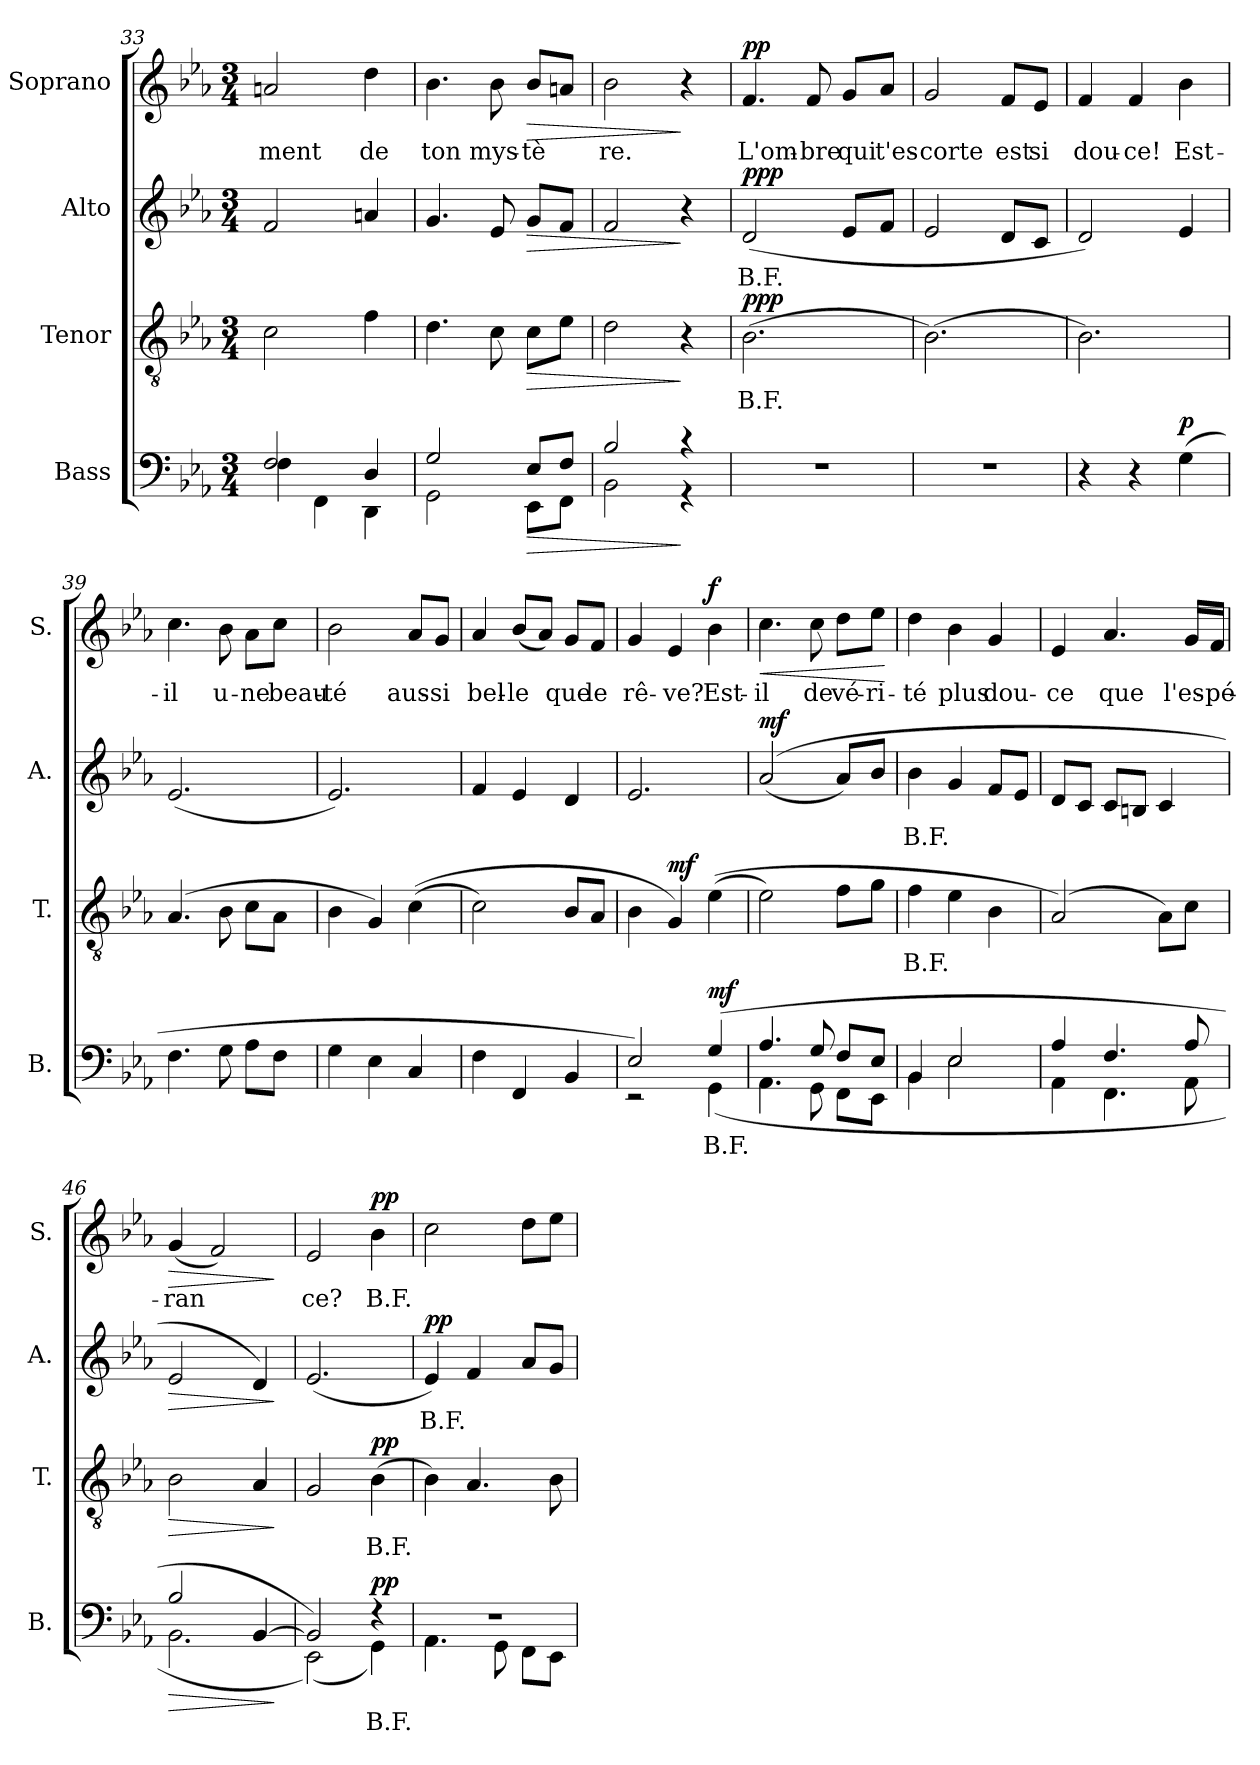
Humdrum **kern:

**kern	**text	**dynam	**kern	**text	**dynam	**kern	**text	**dynam	**kern	**text	**dynam
*part4	*part4	*part4	*part3	*part3	*part3	*part2	*part2	*part2	*part1	*part1	*part1
*staff4	*staff4	*staff4	*staff3	*staff3	*staff3	*staff2	*staff2	*staff2	*staff1	*staff1	*staff1
*I"Bass	*	*	*I"Tenor	*	*	*I"Alto	*	*	*I"Soprano	*	*
*I'B.	*	*	*I'T.	*	*	*I'A.	*	*	*I'S.	*	*
*clefF4	*	*	*clefGv2	*	*	*clefG2	*	*	*clefG2	*	*
*k[b-e-a-]	*	*	*k[b-e-a-]	*	*	*k[b-e-a-]	*	*	*k[b-e-a-]	*	*
*M3/4	*	*	*M3/4	*	*	*M3/4	*	*	*M3/4	*	*
=33	=33	=33	=33	=33	=33	=33	=33	=33	=33	=33	=33
*^	*	*	*	*	*	*	*	*	*	*	*
!	!	!	!	!	!	!	!	!	!	!	!LO:LY:b	!
2Fi/	4Fi\	.	.	2c\	.	.	2f/	.	.	2an/	-ment	.
.	4FFi\	.	.	.	.	.	.	.	.	.	.	.
!	!	!	!	!	!	!	!	!	!	!	!LO:LY:b	!
4Di/	4DDi\	.	.	4f\	.	.	4an/	.	.	4dd\	de	.
!!LO:LB:g=z
=34	=34	=34	=34	=34	=34	=34	=34	=34	=34	=34	=34	=34
!	!	!	!	!	!	!	!	!	!	!	!LO:LY:b	!
2Gi/	2GGi\	.	.	4.d\	.	.	4.g/	.	.	4.b-\	ton	.
!	!	!	!	!	!	!	!	!	!	!	!LO:LY:b	!
.	.	.	.	8c\	.	.	8e-/	.	.	8b-\	mys-	.
!	!	!	!LO:HP:b	!	!	!LO:HP:b	!	!	!LO:HP:b	!	!LO:LY:b	!LO:HP:b
8E-i/L	8EE-i\L	.	>	8c\L	.	>	8g/L	.	>	8b-/L	-tè	>
8Fi/J	8FFi\J	.	.	8e-\J	.	.	8f/J	.	.	8an/J	.	.
=35	=35	=35	=35	=35	=35	=35	=35	=35	=35	=35	=35	=35
!	!	!	!	!	!	!	!	!	!	!	!LO:LY:b	!
2B-i/	2BB-i\	.	.	2d\	.	.	2f/	.	.	2b-\	re.	.
4r	4r	.	]	4r	.	]	4r	.	]	4r	.	]
=36	=36	=36	=36	=36	=36	=36	=36	=36	=36	=36	=36	=36
!	!	!	!	!	!LO:LY:b	!LO:DY:a	!	!LO:LY:b	!LO:DY:a	!	!LO:LY:b	!LO:DY:a
*v	*v	*	*	*	*	*	*	*	*	*	*	*
2.r	.	.	(2.B-\	B.F.	ppp	(2d/	B.F.	ppp	4.f/	L'om-	pp
!	!	!	!	!	!	!	!	!	!	!LO:LY:b	!
.	.	.	.	.	.	.	.	.	8f/	-bre	.
!	!	!	!	!	!	!	!	!	!	!LO:LY:b	!
.	.	.	.	.	.	8e-/L	.	.	8g/L	qui	.
!	!	!	!	!	!	!	!	!	!	!LO:LY:b	!
.	.	.	.	.	.	8f/J	.	.	8a-/J	t'es-	.
=37	=37	=37	=37	=37	=37	=37	=37	=37	=37	=37	=37
!	!	!	!	!	!	!	!	!	!	!LO:LY:b	!
2.r	.	.	(2.B-\)	.	.	2e-/	.	.	2g/	-corte	.
!	!	!	!	!	!	!	!	!	!	!LO:LY:b	!
.	.	.	.	.	.	8d/L	.	.	8f/L	est	.
!	!	!	!	!	!	!	!	!	!	!LO:LY:b	!
.	.	.	.	.	.	8c/J	.	.	8e-/J	si	.
=38	=38	=38	=38	=38	=38	=38	=38	=38	=38	=38	=38
!	!	!	!	!	!	!	!	!	!	!LO:LY:b	!
4r	.	.	2.B-\)	.	.	2d/)	.	.	4f/	dou-	.
!	!	!	!	!	!	!	!	!	!	!LO:LY:b	!
4r	.	.	.	.	.	.	.	.	4f/	-ce!	.
!	!	!LO:DY:a	!	!	!	!	!	!	!	!LO:LY:b	!
(4Gi\	.	p	.	.	.	4e-/	.	.	4b-\	Est-	.
=39	=39	=39	=39	=39	=39	=39	=39	=39	=39	=39	=39
!	!	!	!	!	!	!	!	!	!	!LO:LY:b	!
4.Fi\	.	.	(4.A-/	.	.	(2.e-/	.	.	4.cc\	-il	.
!	!	!	!	!	!	!	!	!	!	!LO:LY:b	!
8Gi\	.	.	8B-\	.	.	.	.	.	8b-\	u-	.
!	!	!	!	!	!	!	!	!	!	!LO:LY:b	!
8A-i\L	.	.	8c\L	.	.	.	.	.	8a-\L	-ne	.
!	!	!	!	!	!	!	!	!	!	!LO:LY:b	!
8Fi\J	.	.	8A-\J	.	.	.	.	.	8cc\J	beau-	.
=40	=40	=40	=40	=40	=40	=40	=40	=40	=40	=40	=40
!	!	!	!	!	!	!	!	!	!	!LO:LY:b	!
4Gi\	.	.	4B-\	.	.	2.e-/)	.	.	2b-\	-té	.
4E-i\	.	.	4G/)	.	.	.	.	.	.	.	.
!	!	!	!	!	!	!	!	!	!	!LO:LY:b	!
4Ci/	.	.	((4c\	.	.	.	.	.	8a-/L	aus-	.
!	!	!	!	!	!	!	!	!	!	!LO:LY:b	!
.	.	.	.	.	.	.	.	.	8g/J	-si	.
!!LO:PB:g=z
=41	=41	=41	=41	=41	=41	=41	=41	=41	=41	=41	=41
!	!	!	!	!	!	!	!	!	!	!LO:LY:b	!
4Fi\	.	.	2c\)	.	.	4f/	.	.	4a-/	bel-	.
!	!	!	!	!	!	!	!	!	!	!LO:LY:b	!
4FFi/	.	.	.	.	.	4e-/	.	.	(8b-/L	-le	.
.	.	.	.	.	.	.	.	.	8a-/J)	.	.
!	!	!	!	!	!	!	!	!	!	!LO:LY:b	!
4BB-i/	.	.	8B-/L	.	.	4d/	.	.	8g/L	que	.
!	!	!	!	!	!	!	!	!	!	!LO:LY:b	!
.	.	.	8A-/J	.	.	.	.	.	8f/J	le	.
=42	=42	=42	=42	=42	=42	=42	=42	=42	=42	=42	=42
*^	*	*	*	*	*	*	*	*	*	*	*
!	!	!	!	!	!	!	!	!	!	!	!LO:LY:b	!
2E-i/)	2r	.	.	4B-\	.	.	2.e-/	.	.	4g/	rê-	.
!	!	!	!	!	!	!LO:DY:a	!	!	!	!	!LO:LY:b	!
.	.	.	.	4G/)	.	mf	.	.	.	4e-/	-ve?	.
!	!	!LO:LY:b:color=#FF0000	!LO:DY:a	!	!	!	!	!	!	!	!LO:LY:b	!LO:DY:a
(4Gi/	(4GGi\	B.F.	mf	((4e-\	.	.	.	.	.	4b-\	Est-	f
=43	=43	=43	=43	=43	=43	=43	=43	=43	=43	=43	=43	=43
!	!	!	!	!	!	!	!	!	!LO:DY:a	!	!LO:LY:b	!LO:HP:b
4.A-i/	4.AA-i\	.	.	2e-\)	.	.	((2a-/	.	mf	4.cc\	-il	<
!	!	!	!	!	!	!	!	!	!	!	!LO:LY:b	!
8Gi/	8GGi\	.	.	.	.	.	.	.	.	8cc\	de	.
!	!	!	!	!	!	!	!	!	!	!	!LO:LY:b	!
8Fi/L	8FFi\L	.	.	8f\L	.	.	8a-/L)	.	.	8dd\L	vé-	.
!	!	!	!	!	!	!	!	!	!	!	!LO:LY:b	!
8E-i/J	8EE-i\J	.	.	8g\J	.	.	8b-/J	.	.	8ee-\J	-ri-	.
*v	*v	*	*	*	*	*	*	*	*	*	*	*
.	.	.	.	.	.	.	.	.	.	.	[
=44	=44	=44	=44	=44	=44	=44	=44	=44	=44	=44	=44
*^	*	*	*	*	*	*	*	*	*	*	*
!	!	!	!	!	!LO:LY:b	!	!	!LO:LY:b	!	!	!LO:LY:b	!
4BB-i/	4BB-i\	.	.	4f\	B.F.	.	4b-\	B.F.	.	4dd\	-té	.
!	!	!	!	!	!	!	!	!	!	!	!LO:LY:b	!
2E-i/	2E-i\	.	.	4e-\	.	.	4g/	.	.	4b-\	plus	.
!	!	!	!	!	!	!	!	!	!	!	!LO:LY:b	!
.	.	.	.	4B-\	.	.	8f/L	.	.	4g/	dou-	.
.	.	.	.	.	.	.	8e-/J	.	.	.	.	.
=45	=45	=45	=45	=45	=45	=45	=45	=45	=45	=45	=45	=45
!	!	!	!	!	!	!	!	!	!	!	!LO:LY:b	!
4A-i/	4AA-i\	.	.	(2A-/)	.	.	8d/L	.	.	4e-/	-ce	.
.	.	.	.	.	.	.	8c/J	.	.	.	.	.
!	!	!	!	!	!	!	!	!	!	!	!LO:LY:b	!
4.Fi/	4.FFi\	.	.	.	.	.	8c/L	.	.	4.a-/	que	.
.	.	.	.	.	.	.	8Bn/J	.	.	.	.	.
.	.	.	.	8A-\L)	.	.	4c/	.	.	.	.	.
!	!	!	!	!	!	!	!	!	!	!	!LO:LY:b	!
8A-i/	8AA-i\	.	.	8c\J	.	.	.	.	.	16g/LL	l'es-	.
!	!	!	!	!	!	!	!	!	!	!	!LO:LY:b	!
.	.	.	.	.	.	.	.	.	.	16f/JJ	-pé-	.
=46	=46	=46	=46	=46	=46	=46	=46	=46	=46	=46	=46	=46
!	!	!	!LO:HP:b	!	!	!LO:HP:b	!	!	!LO:HP:b	!	!LO:LY:b	!LO:HP:b
2B-i/	2.BB-i\	.	>	2B-\	.	>	2e-/	.	>	(4g/	-ran	>
.	.	.	.	.	.	.	.	.	.	2f/)	.	.
[4BB-i/	.	.	.	4A-/	.	.	4d/)	.	.	.	.	.
*v	*v	*	*	*	*	*	*	*	*	*	*	*
.	.	]	.	.	]	.	.	]	.	.	]
=47	=47	=47	=47	=47	=47	=47	=47	=47	=47	=47	=47
*^	*	*	*	*	*	*	*	*	*	*	*
!	!	!	!	!	!	!	!	!	!	!	!LO:LY:b	!
2BB-i/])	(2EE-i\)	.	.	2G/	.	.	(2.e-/	.	.	2e-/	ce?	.
!	!	!LO:LY:b:color=#FF0000	!LO:DY:a	!	!LO:LY:b	!LO:DY:a	!	!	!	!	!LO:LY:b	!LO:DY:a
4r	4GGi\)	B.F.	pp	(4B-\	B.F.	pp	.	.	.	4b-\	B.F.	pp
!!LO:LB:g=z
=48	=48	=48	=48	=48	=48	=48	=48	=48	=48	=48	=48	=48
!	!	!	!	!	!	!	!	!LO:LY:b	!LO:DY:a	!	!	!
2.r	4.AA-i\	.	.	4B-\)	.	.	4e-/)	B.F.	pp	2cc\	.	.
.	.	.	.	4.A-/	.	.	4f/	.	.	.	.	.
.	8GGi\	.	.	.	.	.	.	.	.	.	.	.
.	8FFi\L	.	.	.	.	.	8a-/L	.	.	8dd\L	.	.
.	8EE-i\J	.	.	8B-\	.	.	8g/J	.	.	8ee-\J	.	.
*v	*v	*	*	*	*	*	*	*	*	*	*	*
=	=	=	=	=	=	=	=	=	=	=	=
*-	*-	*-	*-	*-	*-	*-	*-	*-	*-	*-	*-
